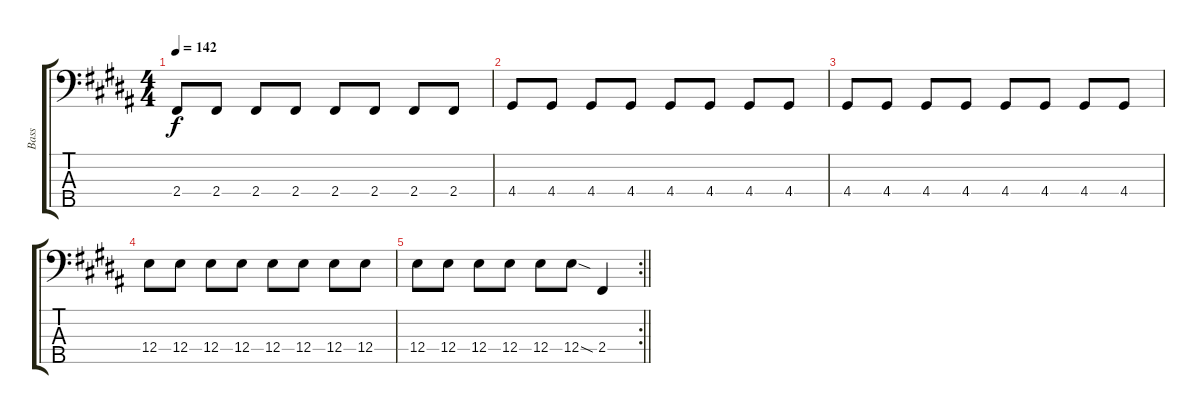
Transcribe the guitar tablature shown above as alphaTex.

\track ("Bass" "Bass") {instrument electricbassfinger}
\staff {score tabs}
\tuning (G2 D2 A1 E1 B0) {hide}
\ts (4 4)
\tempo 142
\clef f4
\ks b
2.4.8{dy f} 2.4.8 2.4.8 2.4.8 2.4.8 2.4.8 2.4.8 2.4.8 |
4.4.8 4.4.8 4.4.8 4.4.8 4.4.8 4.4.8 4.4.8 4.4.8 |
4.4.8 4.4.8 4.4.8 4.4.8 4.4.8 4.4.8 4.4.8 4.4.8 |
12.4.8 12.4.8 12.4.8 12.4.8 12.4.8 12.4.8 12.4.8 12.4.8 |
\rc 2
\barLineRight lightlight
12.4.8 12.4.8 12.4.8 12.4.8 12.4.8 12.4{sod}.8 2.4.4
